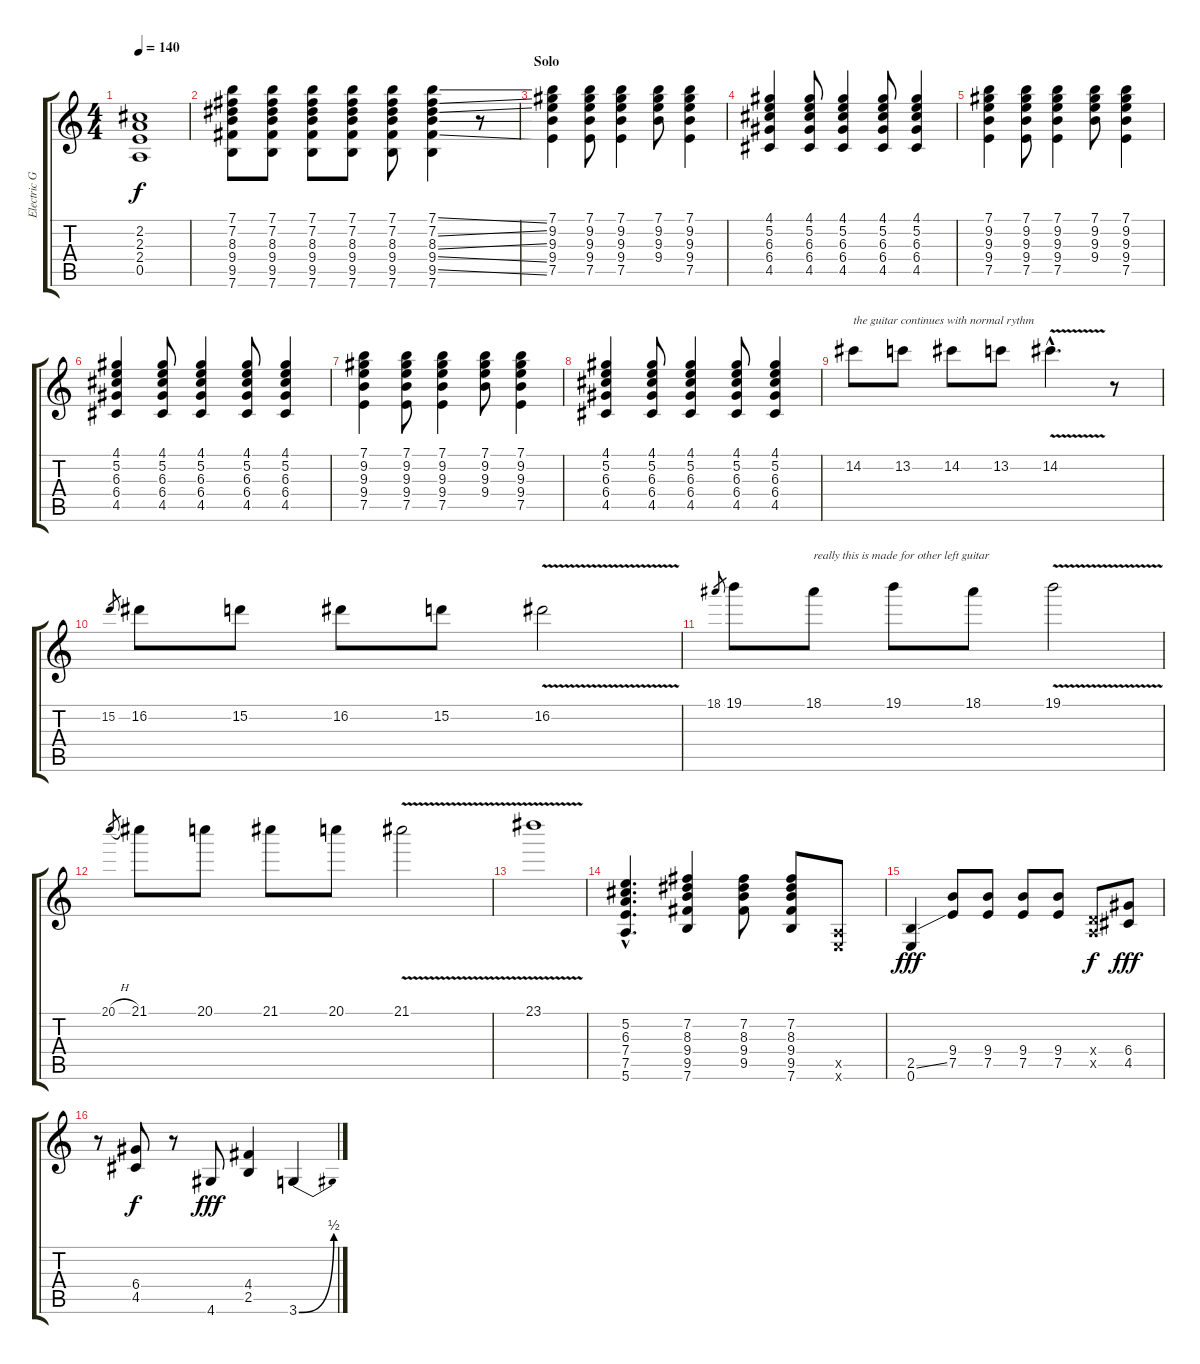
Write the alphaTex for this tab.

\track ("Electric Guitar Left" "Electric G") {instrument distortionguitar}
\staff {score tabs}
\tuning (E4 B3 G3 D3 A2 E2) {hide}
\ts (4 4)
\tempo 140
\clef g2
\ks c
(2.2 2.3 2.4 0.5).1{dy f} |
(7.1 7.2 8.3 9.4 9.5 7.6).8 (7.1 7.2 8.3 9.4 9.5 7.6).8 (7.1 7.2 8.3 9.4 9.5 7.6).8 (7.1 7.2 8.3 9.4 9.5 7.6).8 (7.1 7.2 8.3 9.4 9.5 7.6).8 (7.1{ss} 7.2{ss} 8.3{ss} 9.4{ss} 9.5{ss} 7.6).4 r.8 |
\section ("" "Solo")
(7.1 9.2 9.3 9.4 7.5).4 (7.1 9.2 9.3 9.4 7.5).8 (7.1 9.2 9.3 9.4 7.5).4 (7.1 9.2 9.3 9.4).8 (7.1 9.2 9.3 9.4 7.5).4 |
(4.1 5.2 6.3 6.4 4.5).4 (4.1 5.2 6.3 6.4 4.5).8 (4.1 5.2 6.3 6.4 4.5).4 (4.1 5.2 6.3 6.4 4.5).8 (4.1 5.2 6.3 6.4 4.5).4 |
(7.1 9.2 9.3 9.4 7.5).4 (7.1 9.2 9.3 9.4 7.5).8 (7.1 9.2 9.3 9.4 7.5).4 (7.1 9.2 9.3 9.4).8 (7.1 9.2 9.3 9.4 7.5).4 |
(4.1 5.2 6.3 6.4 4.5).4 (4.1 5.2 6.3 6.4 4.5).8 (4.1 5.2 6.3 6.4 4.5).4 (4.1 5.2 6.3 6.4 4.5).8 (4.1 5.2 6.3 6.4 4.5).4 |
(7.1 9.2 9.3 9.4 7.5).4 (7.1 9.2 9.3 9.4 7.5).8 (7.1 9.2 9.3 9.4 7.5).4 (7.1 9.2 9.3 9.4).8 (7.1 9.2 9.3 9.4 7.5).4 |
(4.1 5.2 6.3 6.4 4.5).4 (4.1 5.2 6.3 6.4 4.5).8 (4.1 5.2 6.3 6.4 4.5).4 (4.1 5.2 6.3 6.4 4.5).8 (4.1 5.2 6.3 6.4 4.5).4 |
14.2.8{txt "the guitar continues with normal rythm"} 13.2.8 14.2.8 13.2.8 14.2{v hac}.4{d} r.8 |
15.2.8{gr} 16.2.8 15.2.8 16.2.8 15.2.8 16.2{v}.2 |
18.1.8{gr} 19.1.8{volume 16} 18.1.8{txt "really this is made for other left guitar"} 19.1.8 18.1.8 19.1{v}.2 |
20.1{h}.8{gr} 21.1.8 20.1.8 21.1.8 20.1.8 21.1{v}.2 |
23.1{v}.1 |
(5.2{hac} 6.3{hac} 7.4{hac} 7.5{hac} 5.6{hac}).4{d} (7.2 8.3 9.4 9.5 7.6).4 (7.2 8.3 9.4 9.5).8 (7.2 8.3 9.4 9.5 7.6).8 (0.5{x} 0.6{x}).8 |
(2.5{ss} 0.6).4{dy fff} (9.4 7.5).8 (9.4 7.5).8 (9.4 7.5).8 (9.4 7.5).8 (0.4{x} 0.5{x}).8{dy f} (6.4 4.5).8{dy fff} |
r.8 (6.4 4.5).8{dy f} r.8 4.6.8{dy fff} (4.4 2.5).4 3.6{be (bend 0 0 60 2)}.4
